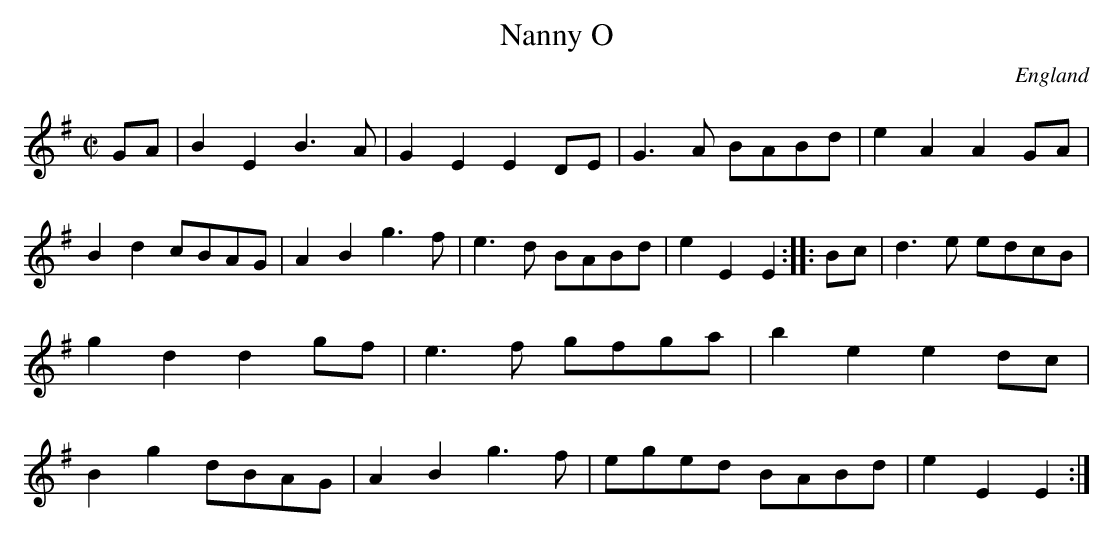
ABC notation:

X:1
T:Nanny O
M:C|
O:England
K:Em
GA|\
B2E2 B3A| G2E2 E2DE| G3A BABd| e2A2 A2GA|\
B2d2 cBAG| A2B2 g3f| e3d BABd| e2E2 E2::\
Bc|\
d3e edcB| g2d2 d2gf| e3f gfga| b2e2 e2dc| \
B2g2 dBAG| A2B2 g3f| eged BABd| e2E2 E2:|
